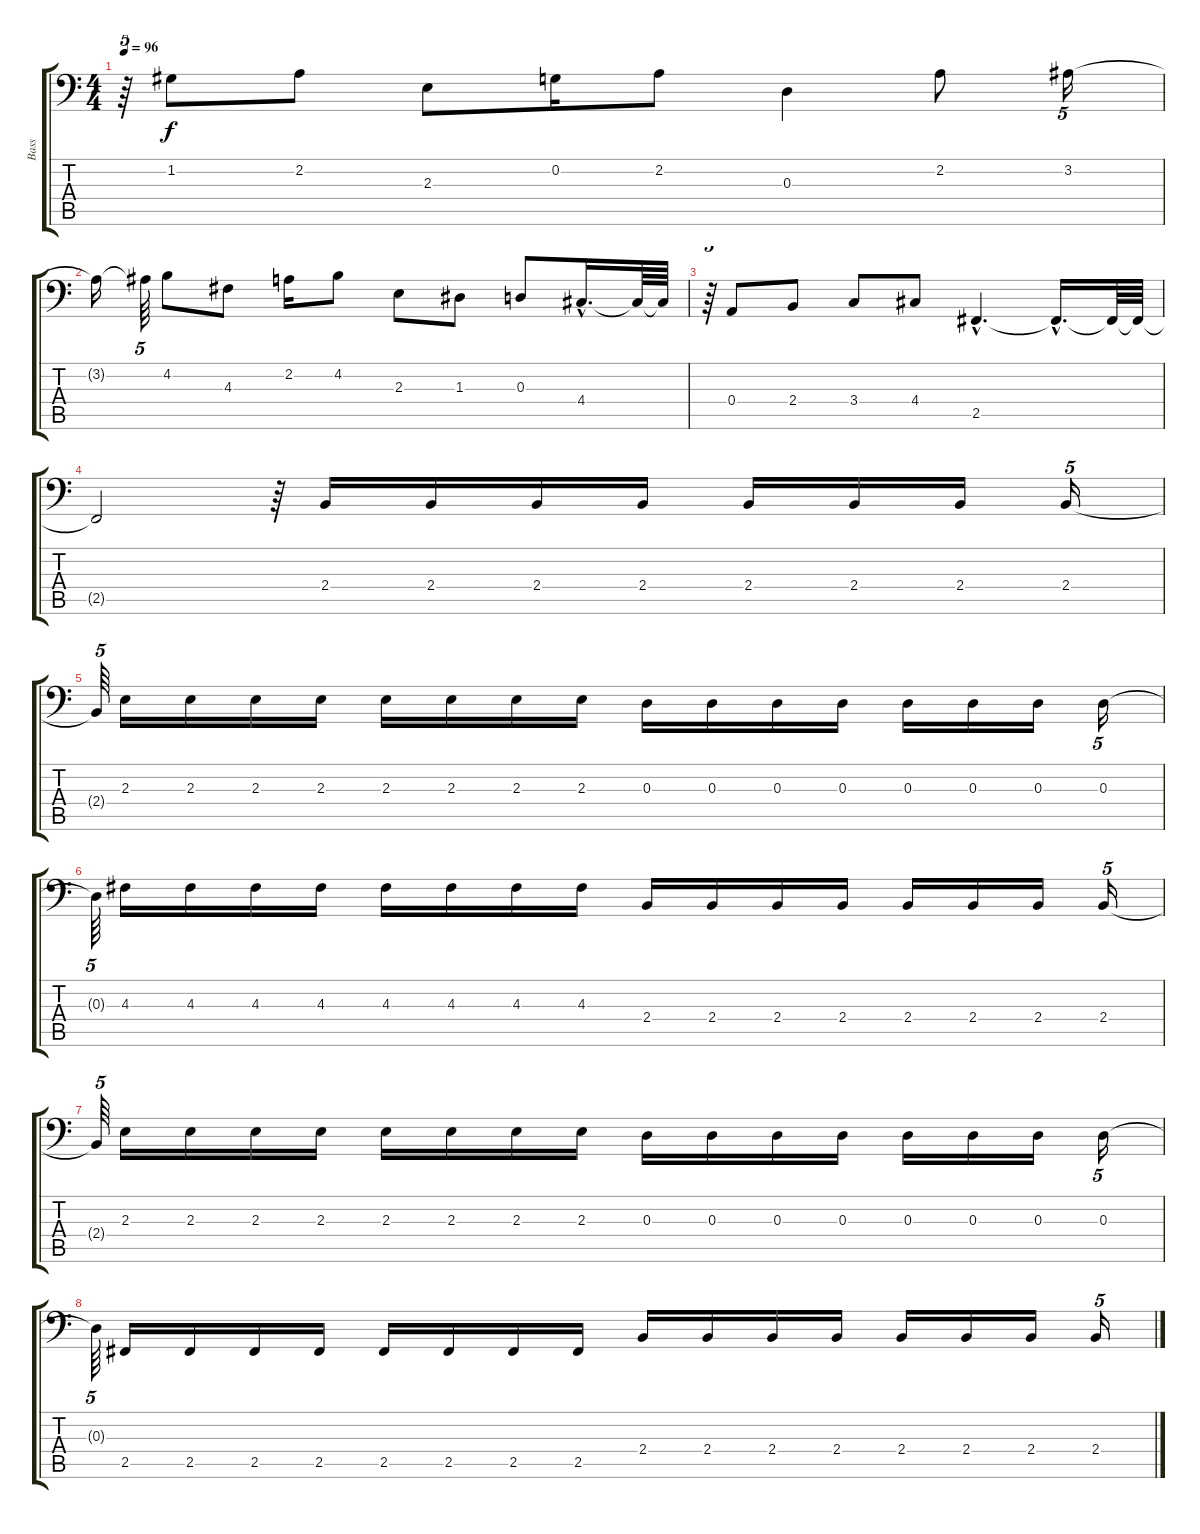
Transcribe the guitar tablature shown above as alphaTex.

\track ("Bass" "Bass") {instrument electricbassfinger}
\staff {score tabs}
\tuning (C3 G2 D2 A1 E1 B0) {hide}
\ts (4 4)
\tempo 96
\clef f4
\ks c
r.64{tu (5 4) dy f} 1.2.8 2.2.8 2.3.8 0.2.16 2.2.8 0.3.4 2.2.8 3.2.16{tu (5 4)} |
3.2{t}.16 3.2{t}.64{tu (5 4)} 4.2.8 4.3.8 2.2.16 4.2.8 2.3.8 1.3.8 0.3.8 4.4{hac}.16{d} 4.4{t}.64 4.4{t}.64 |
r.64{tu (5 4)} 0.4.8 2.4.8 3.4.8 4.4.8 2.5{hac}.4{d balance 3} 2.5{hac t}.16{d} 2.5{t}.64 2.5{t}.64 |
2.5{t}.2 r.64{tu (5 4)} 2.4.16{balance 8} 2.4.16 2.4.16 2.4.16 2.4.16 2.4.16 2.4.16 2.4.16{tu (5 4)} |
2.4{t}.64{tu (5 4)} 2.3.16 2.3.16 2.3.16 2.3.16 2.3.16 2.3.16 2.3.16 2.3.16 0.3.16 0.3.16 0.3.16 0.3.16 0.3.16 0.3.16 0.3.16 0.3.16{tu (5 4)} |
0.3{t}.64{tu (5 4)} 4.3.16 4.3.16 4.3.16 4.3.16 4.3.16 4.3.16 4.3.16 4.3.16 2.4.16 2.4.16 2.4.16 2.4.16 2.4.16 2.4.16 2.4.16 2.4.16{tu (5 4)} |
2.4{t}.64{tu (5 4)} 2.3.16 2.3.16 2.3.16 2.3.16 2.3.16 2.3.16 2.3.16 2.3.16 0.3.16 0.3.16 0.3.16 0.3.16 0.3.16 0.3.16 0.3.16 0.3.16{tu (5 4)} |
0.3{t}.64{tu (5 4)} 2.5.16 2.5.16 2.5.16 2.5.16 2.5.16 2.5.16 2.5.16 2.5.16 2.4.16 2.4.16 2.4.16 2.4.16 2.4.16 2.4.16 2.4.16 2.4.16{tu (5 4)}
